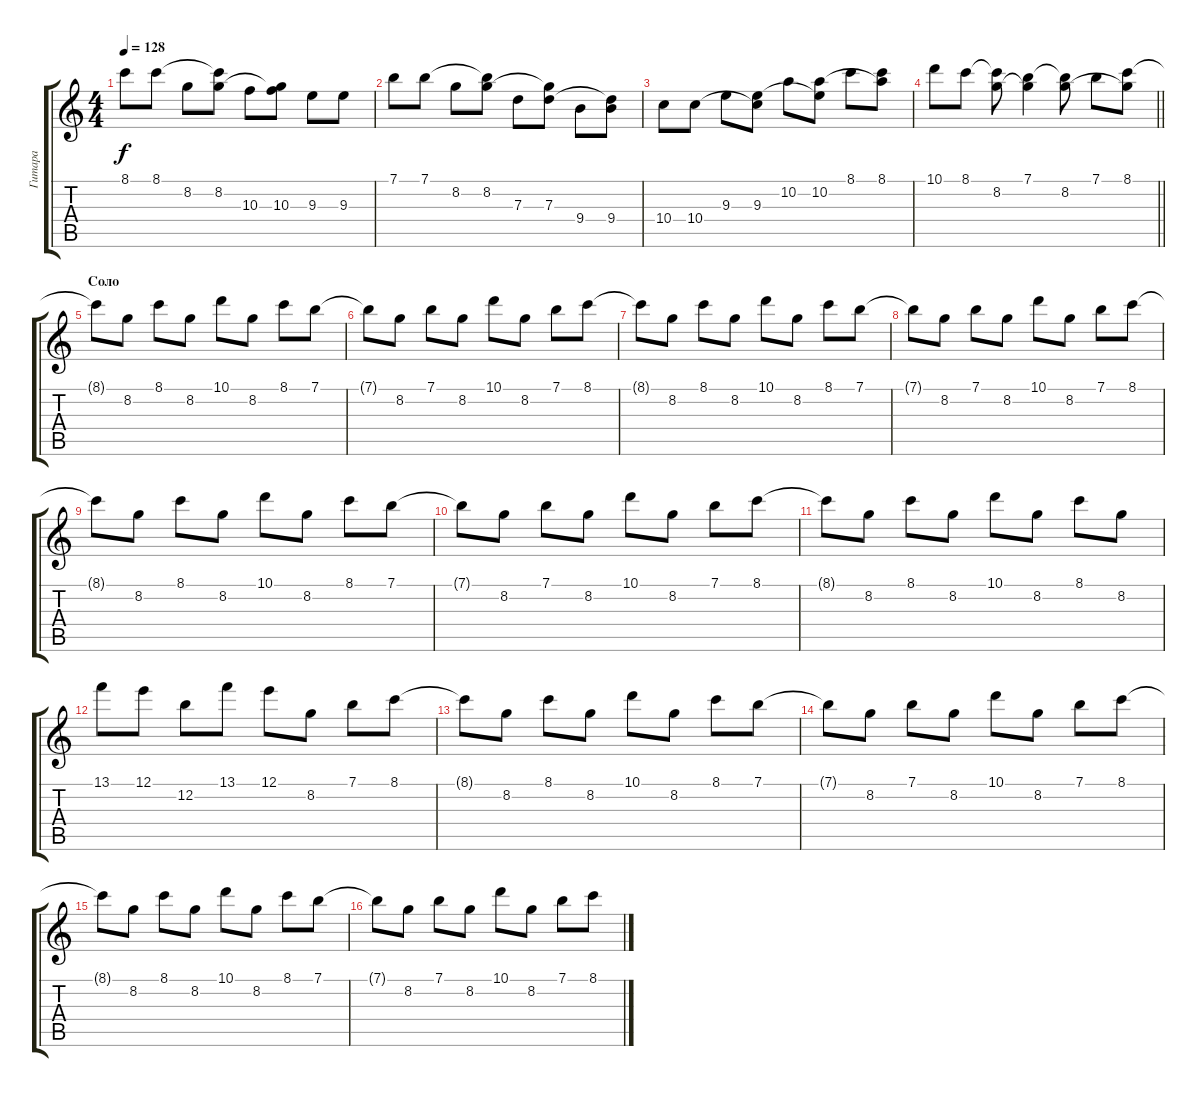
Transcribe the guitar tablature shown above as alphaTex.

\track ("Гитара" "Гитара") {instrument electricguitarclean}
\staff {score tabs}
\tuning (E4 B3 G3 D3 A2 E2) {hide}
\ts (4 4)
\tempo 128
\clef g2
\ks c
8.1.8{dy f} 8.1.8 8.2.8 (8.1{t} 8.2).8 10.3.8 (8.2{t} 10.3).8 9.3.8 9.3.8 |
7.1.8 7.1.8 8.2.8 (7.1{t} 8.2).8 7.3.8 (8.2{t} 7.3).8 9.4.8 (7.3{t} 9.4).8 |
10.4.8 10.4.8 9.3.8 (9.3 10.4{t}).8 10.2.8 (10.2 9.3{t}).8 8.1.8 (8.1 10.2{t}).8 |
\barLineRight lightlight
10.1.8 8.1.8 (8.1{t} 8.2).8 (7.1 8.2{t}).4 (7.1{t} 8.2).8 7.1.8 (8.1 8.2{t}).8 |
\section ("" "Соло")
8.1{t}.8 8.2.8 8.1.8 8.2.8 10.1.8 8.2.8 8.1.8 7.1.8 |
7.1{t}.8 8.2.8 7.1.8 8.2.8 10.1.8 8.2.8 7.1.8 8.1.8 |
8.1{t}.8 8.2.8 8.1.8 8.2.8 10.1.8 8.2.8 8.1.8 7.1.8 |
7.1{t}.8 8.2.8 7.1.8 8.2.8 10.1.8 8.2.8 7.1.8 8.1.8 |
8.1{t}.8 8.2.8 8.1.8 8.2.8 10.1.8 8.2.8 8.1.8 7.1.8 |
7.1{t}.8 8.2.8 7.1.8 8.2.8 10.1.8 8.2.8 7.1.8 8.1.8 |
8.1{t}.8 8.2.8 8.1.8 8.2.8 10.1.8 8.2.8 8.1.8 8.2.8 |
13.1.8 12.1.8 12.2.8 13.1.8 12.1.8 8.2.8 7.1.8 8.1.8 |
8.1{t}.8 8.2.8 8.1.8 8.2.8 10.1.8 8.2.8 8.1.8 7.1.8 |
7.1{t}.8 8.2.8 7.1.8 8.2.8 10.1.8 8.2.8 7.1.8 8.1.8 |
8.1{t}.8 8.2.8 8.1.8 8.2.8 10.1.8 8.2.8 8.1.8 7.1.8 |
7.1{t}.8 8.2.8 7.1.8 8.2.8 10.1.8 8.2.8 7.1.8 8.1.8
